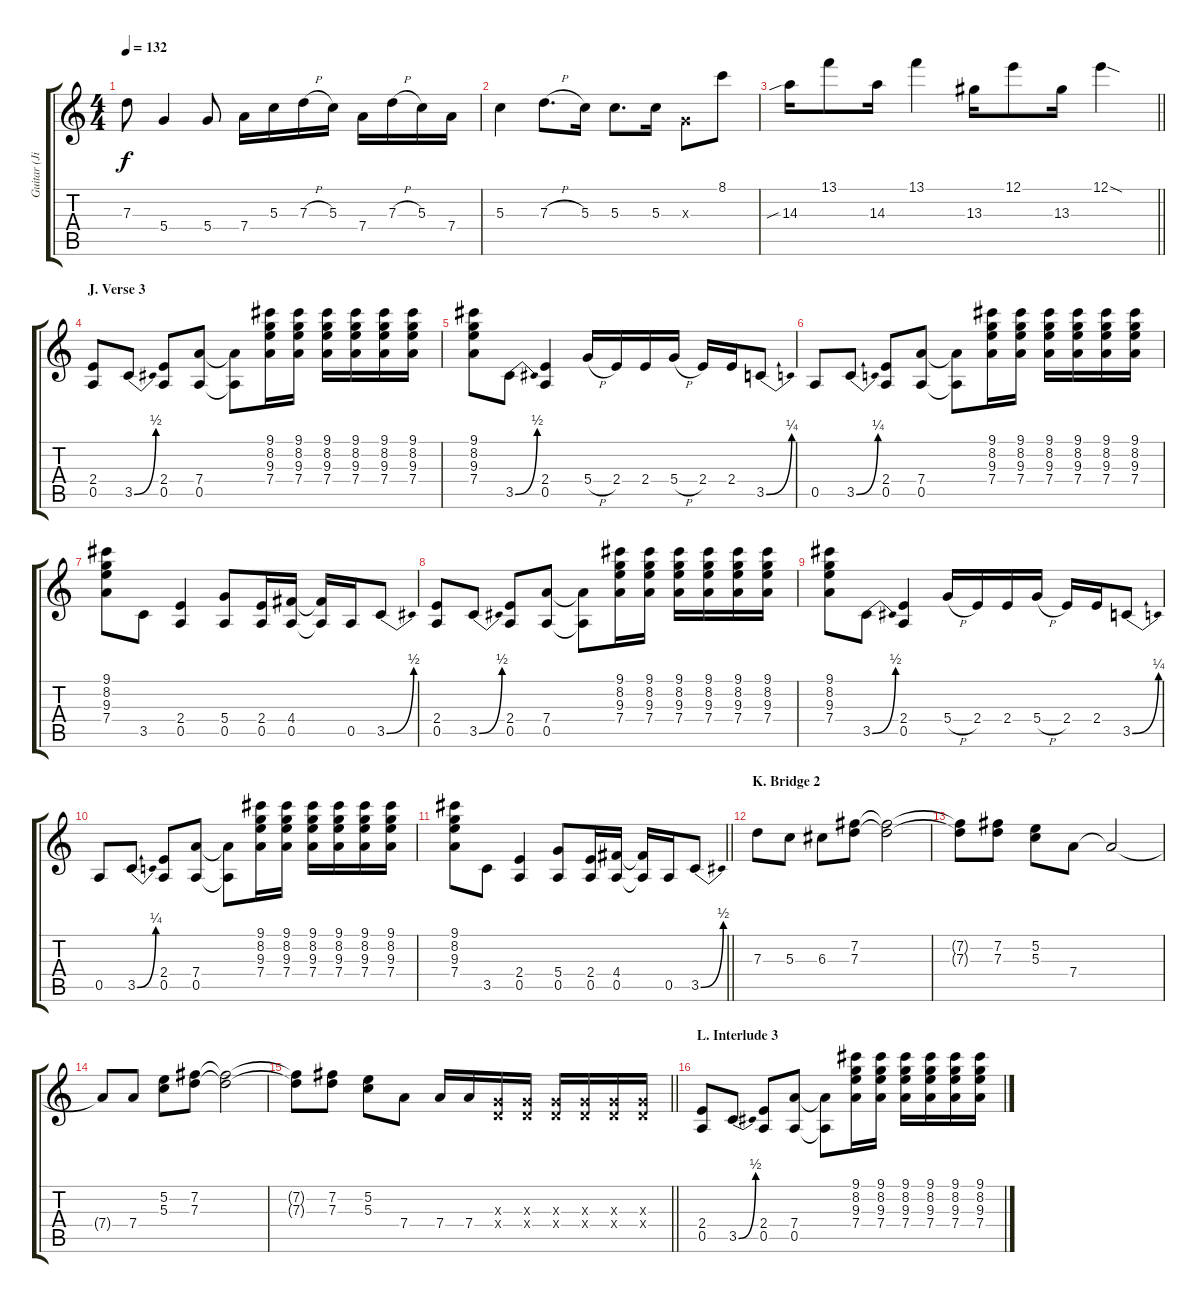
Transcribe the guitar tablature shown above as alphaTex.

\track ("Guitar (Jimmy Page)" "Guitar (Ji") {instrument distortionguitar}
\staff {score tabs}
\tuning (E4 B3 G3 D3 A2 E2) {hide}
\ts (4 4)
\tempo 132
\clef g2
\ks c
7.3{t}.8{dy f} 5.4.4 5.4.8 7.4.16 5.3.16 7.3{h}.16 5.3.16 7.4.16 7.3{h}.16 5.3.16 7.4.16 |
5.3.4 7.3{h}.8{d} 5.3.16 5.3.8{d} 5.3.16 0.3{x}.8 8.1.8 |
\barLineRight lightlight
14.3{sib}.16 13.1.8 14.3.16 13.1.4 13.3.16 12.1.8 13.3.16 12.1{sod}.4 |
\section ("" "J. Verse 3")
(2.4 0.5).8 3.5{be (bend 0 0 60 2)}.8 (2.4 0.5).8 (7.4 0.5).8 (7.4{t} 0.5{t}).8 (9.1 8.2 9.3 7.4).16 (9.1 8.2 9.3 7.4).16 (9.1 8.2 9.3 7.4).16 (9.1 8.2 9.3 7.4).16 (9.1 8.2 9.3 7.4).16 (9.1 8.2 9.3 7.4).16 |
(9.1 8.2 9.3 7.4).8 3.5{be (bend 0 0 60 2)}.8 (2.4 0.5).4 5.4{h}.16 2.4.16 2.4.16 5.4{h}.16 2.4.16 2.4.16 3.5{be (bend 0 0 60 1)}.8 |
0.5.8 3.5{be (bend 0 0 60 1)}.8 (2.4 0.5).8 (7.4 0.5).8 (7.4{t} 0.5{t}).8 (9.1 8.2 9.3 7.4).16 (9.1 8.2 9.3 7.4).16 (9.1 8.2 9.3 7.4).16 (9.1 8.2 9.3 7.4).16 (9.1 8.2 9.3 7.4).16 (9.1 8.2 9.3 7.4).16 |
(9.1 8.2 9.3 7.4).8 3.5.8 (2.4 0.5).4 (5.4 0.5).8 (2.4 0.5).16 (4.4 0.5).16 (4.4{t} 0.5{t}).16 0.5.16 3.5{be (bend 0 0 60 2)}.8 |
(2.4 0.5).8 3.5{be (bend 0 0 60 2)}.8 (2.4 0.5).8 (7.4 0.5).8 (7.4{t} 0.5{t}).8 (9.1 8.2 9.3 7.4).16 (9.1 8.2 9.3 7.4).16 (9.1 8.2 9.3 7.4).16 (9.1 8.2 9.3 7.4).16 (9.1 8.2 9.3 7.4).16 (9.1 8.2 9.3 7.4).16 |
(9.1 8.2 9.3 7.4).8 3.5{be (bend 0 0 60 2)}.8 (2.4 0.5).4 5.4{h}.16 2.4.16 2.4.16 5.4{h}.16 2.4.16 2.4.16 3.5{be (bend 0 0 60 1)}.8 |
0.5.8 3.5{be (bend 0 0 60 1)}.8 (2.4 0.5).8 (7.4 0.5).8 (7.4{t} 0.5{t}).8 (9.1 8.2 9.3 7.4).16 (9.1 8.2 9.3 7.4).16 (9.1 8.2 9.3 7.4).16 (9.1 8.2 9.3 7.4).16 (9.1 8.2 9.3 7.4).16 (9.1 8.2 9.3 7.4).16 |
\barLineRight lightlight
(9.1 8.2 9.3 7.4).8 3.5.8 (2.4 0.5).4 (5.4 0.5).8 (2.4 0.5).16 (4.4 0.5).16 (4.4{t} 0.5{t}).16 0.5.16 3.5{be (bend 0 0 60 2)}.8 |
\section ("" "K. Bridge 2")
7.3.8 5.3.8 6.3.8 (7.2 7.3).8 (7.2{t} 7.3{t}).2 |
(7.2{t} 7.3{t}).8 (7.2 7.3).8 (5.2 5.3).8 7.4.8 7.4{t}.2 |
7.4{t}.8 7.4.8 (5.2 5.3).8 (7.2 7.3).8 (7.2{t} 7.3{t}).2 |
\barLineRight lightlight
(7.2{t} 7.3{t}).8 (7.2 7.3).8 (5.2 5.3).8 7.4.8 7.4.16 7.4.16 (0.3{x} 0.4{x}).16 (0.3{x} 0.4{x}).16 (0.3{x} 0.4{x}).16 (0.3{x} 0.4{x}).16 (0.3{x} 0.4{x}).16 (0.3{x} 0.4{x}).16 |
\section ("" "L. Interlude 3")
(2.4 0.5).8 3.5{be (bend 0 0 60 2)}.8 (2.4 0.5).8 (7.4 0.5).8 (7.4{t} 0.5{t}).8 (9.1 8.2 9.3 7.4).16 (9.1 8.2 9.3 7.4).16 (9.1 8.2 9.3 7.4).16 (9.1 8.2 9.3 7.4).16 (9.1 8.2 9.3 7.4).16 (9.1 8.2 9.3 7.4).16
